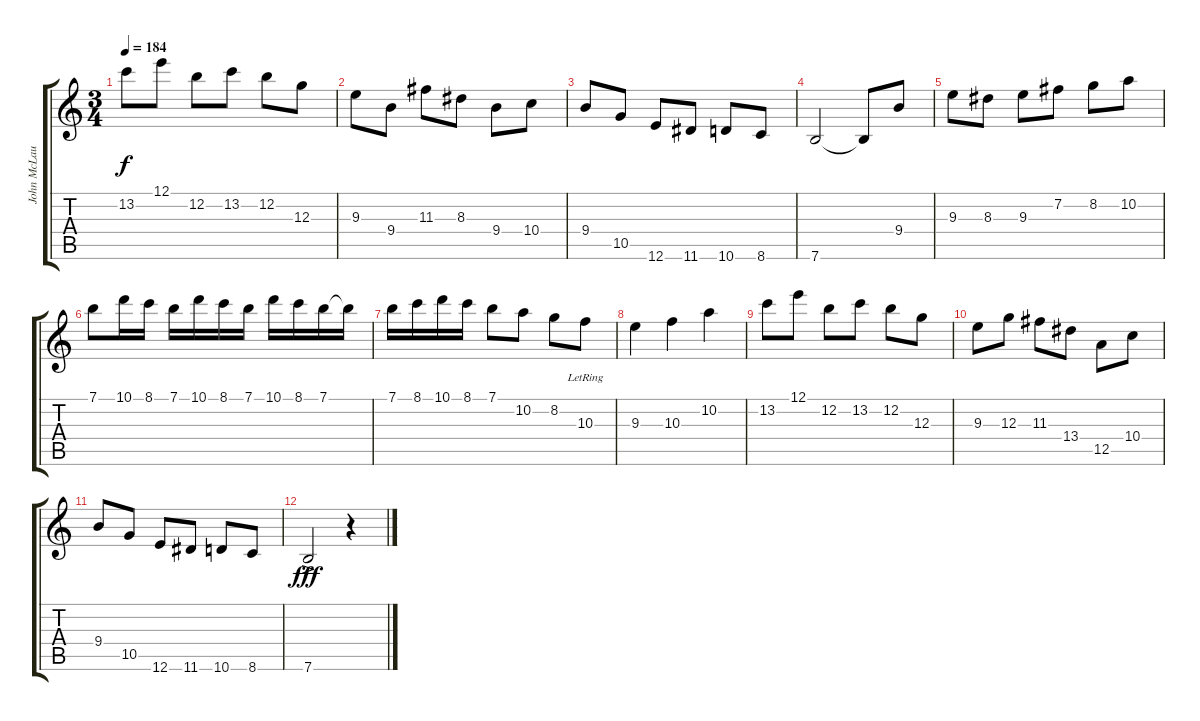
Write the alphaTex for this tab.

\track ("John McLaughlin" "John McLau") {instrument acousticguitarnylon}
\staff {score tabs}
\tuning (E4 B3 G3 D3 A2 E2) {hide}
\ts (3 4)
\tempo 184
\clef g2
\ks c
13.2.8{dy f} 12.1.8 12.2.8 13.2.8 12.2.8 12.3.8 |
9.3.8 9.4.8 11.3.8 8.3.8 9.4.8 10.4.8 |
9.4.8 10.5.8 12.6.8 11.6.8 10.6.8 8.6.8 |
7.6.2 7.6{t}.8 9.4.8 |
9.3.8 8.3.8 9.3.8 7.2.8 8.2.8 10.2.8 |
7.1.8 10.1.16 8.1.16 7.1.16 10.1.16 8.1.16 7.1.16 10.1.16 8.1.16 7.1.16 7.1{t}.16 |
7.1.16 8.1.16 10.1.16 8.1.16 7.1.8 10.2.8 8.2.8 10.3{lr}.8 |
9.3.4 10.3.4 10.2.4 |
13.2.8 12.1.8 12.2.8 13.2.8 12.2.8 12.3.8 |
9.3.8 12.3.8 11.3.8 13.4.8 12.5.8 10.4.8 |
9.4.8 10.5.8 12.6.8 11.6.8 10.6.8 8.6.8 |
7.6{ac}.2{dy fff} r.4
